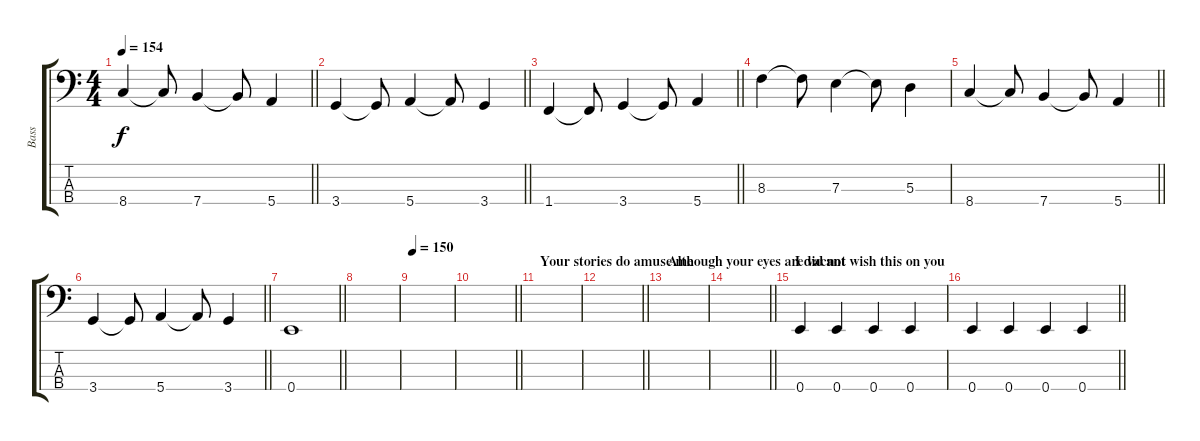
\track ("Bass" "Bass") {instrument electricbasspick}
\staff {score tabs}
\tuning (G2 D2 A1 E1) {hide}
\ts (4 4)
\tempo 154
\clef f4
\barLineRight lightlight
\ks c
8.4.4{dy f} 8.4{t}.8 7.4.4 7.4{t}.8 5.4.4 |
\barLineRight lightlight
3.4.4 3.4{t}.8 5.4.4 5.4{t}.8 3.4.4 |
\barLineRight lightlight
1.4.4 1.4{t}.8 3.4.4 3.4{t}.8 5.4.4 |
8.3.4 8.3{t}.8 7.3.4 7.3{t}.8 5.3.4 |
\barLineRight lightlight
8.4.4 8.4{t}.8 7.4.4 7.4{t}.8 5.4.4 |
\barLineRight lightlight
3.4.4 3.4{t}.8 5.4.4 5.4{t}.8 3.4.4 |
\barLineRight lightlight
0.4.1 |
|
\tempo 150
|
\barLineRight lightlight
|
\section ("" "Your stories do amuse me")
|
\barLineRight lightlight
|
\section ("" "Although your eyes are vacant")
|
\barLineRight lightlight
|
\section ("" "I did not wish this on you")
0.4.4 0.4.4 0.4.4 0.4.4 |
\barLineRight lightlight
0.4.4 0.4.4 0.4.4 0.4.4
